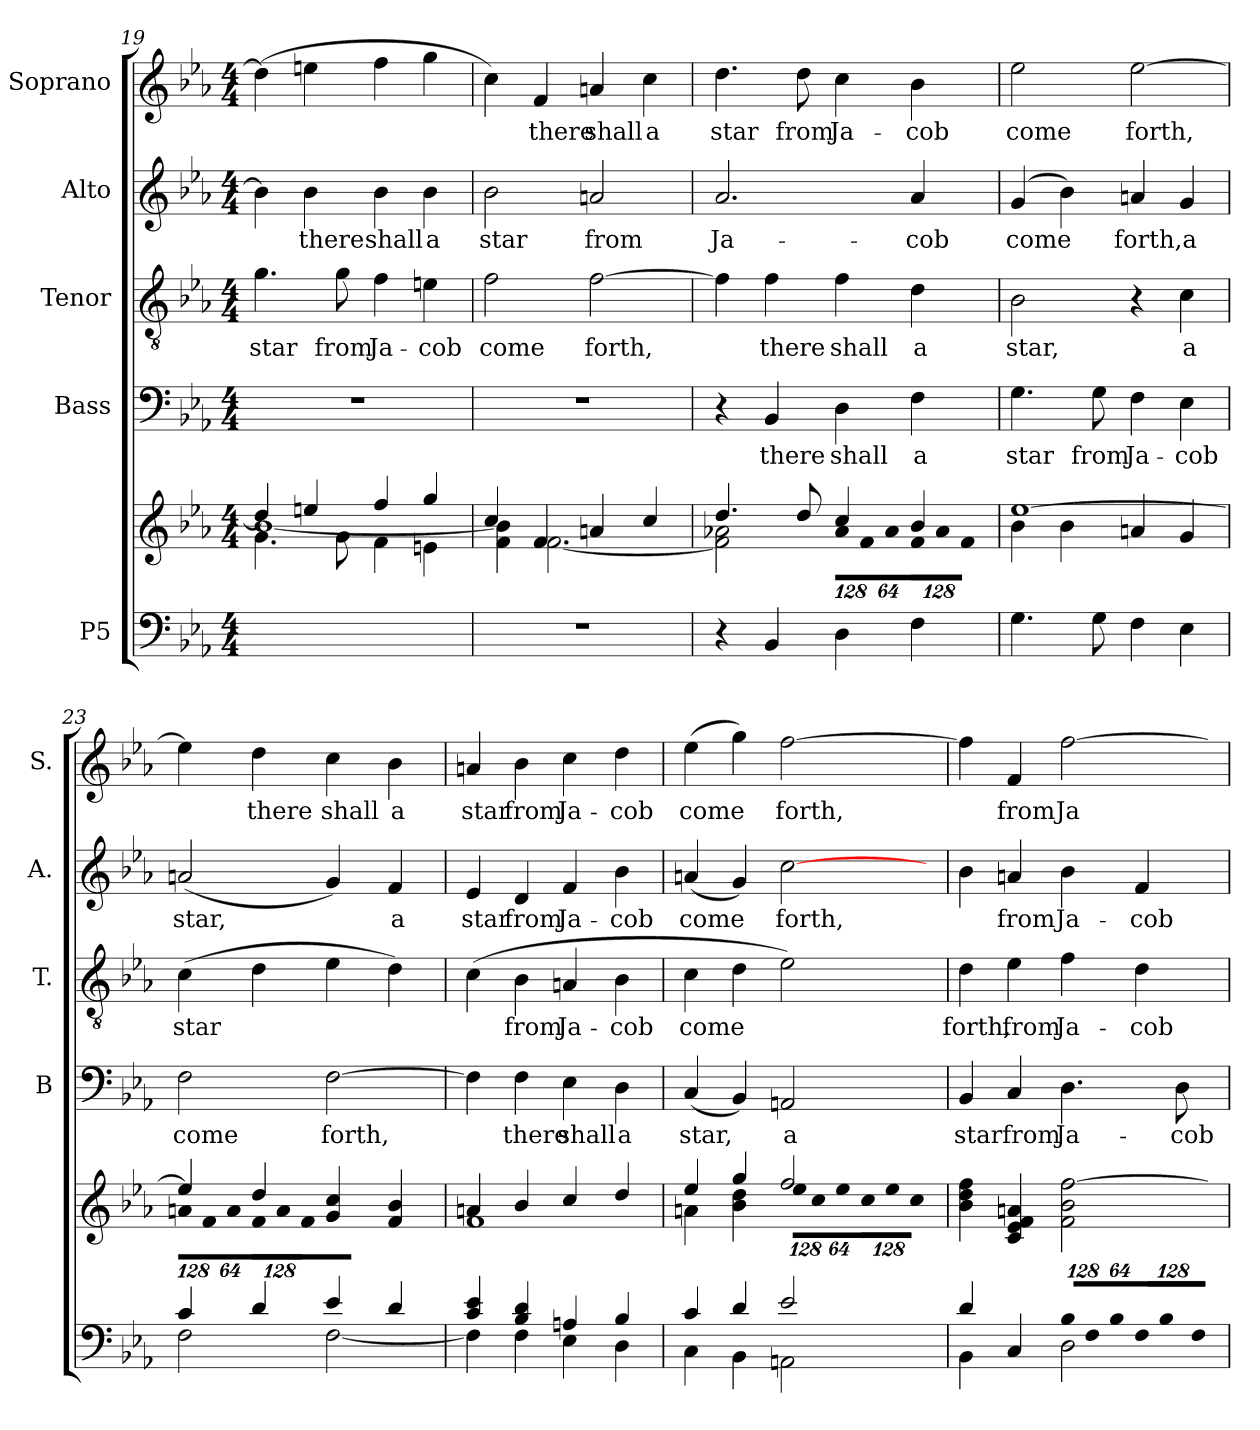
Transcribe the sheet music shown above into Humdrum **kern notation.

**kern	**kern	**kern	**text	**kern	**text	**kern	**text	**kern	**text
*part5	*part5	*part4	*part4	*part3	*part3	*part2	*part2	*part1	*part1
*staff6	*staff5	*staff4	*staff4	*staff3	*staff3	*staff2	*staff2	*staff1	*staff1
*I"P5	*	*I"Bass	*	*I"Tenor	*	*I"Alto	*	*I"Soprano	*
*	*	*I'B	*	*I'T.	*	*I'A.	*	*I'S.	*
!!LO:PB:g=z
*clefF4	*clefG2	*clefF4	*	*clefGv2	*	*clefG2	*	*clefG2	*
*	*	*	*	*ITrd7c12	*	*	*	*	*
*k[b-e-a-]	*k[b-e-a-]	*k[b-e-a-]	*	*k[b-e-a-]	*	*k[b-e-a-]	*	*k[b-e-a-]	*
*E-:	*E-:	*E-:	*	*E-:	*	*E-:	*	*E-:	*
*M4/4	*M4/4	*M4/4	*	*M4/4	*	*M4/4	*	*M4/4	*
=19	=19	=19	=19	=19	=19	=19	=19	=19	=19
*	*^	*	*	*	*	*	*	*	*
*	*	*^	*	*	*	*	*	*	*	*
!	!	!	!	!	!	!	!LO:LY:b:color=#000000	!	!	!	!
1ryy	4ddi/]	[1b-i	4.gi\	1r	.	4.Gi\	star	4b-i\]	.	(4ddi\]	.
!	!	!	!	!	!	!	!	!	!LO:LY:b:color=#000000	!	!
.	4eeni/	.	.	.	.	.	.	4b-i\	there	4eeni\	.
!	!	!	!	!	!	!	!LO:LY:b:color=#000000	!	!	!	!
.	.	.	8gi\	.	.	8Gi\	from	.	.	.	.
!	!	!	!	!	!	!	!LO:LY:b:color=#000000	!	!	!	!
!	!	!	!	!	!	!	!	!	!LO:LY:b:color=#000000	!	!
.	4ffi/	.	4fi\	.	.	4Fi\	Ja-	4b-i\	shall	4ffi\	.
!	!	!	!	!	!	!	!LO:LY:b:color=#000000	!	!	!	!
!	!	!	!	!	!	!	!	!	!LO:LY:b:color=#000000	!	!
.	4ggi/	.	4eni\	.	.	4Eni\	-cob	4b-i\	a	4ggi\	.
*	*	*v	*v	*	*	*	*	*	*	*	*
=20	=20	=20	=20	=20	=20	=20	=20	=20	=20	=20
*	*	*^	*	*	*	*	*	*	*	*
!	!	!	!	!	!	!	!LO:LY:b:color=#000000	!	!	!	!
*	*	*v	*v	*	*	*	*	*	*	*	*
*	*	*^	*	*	*	*	*	*	*	*
!	!	!	!	!	!	!	!	!	!LO:LY:b:color=#000000	!	!
*	*	*v	*v	*	*	*	*	*	*	*	*
1r	4cci/	4fi\ 4b-i]	1r	.	2Fi\	come	2b-i\	star	4cci\)	.
!	!	!	!	!	!	!	!	!	!	!LO:LY:b:color=#000000
.	4fi/	[2.fi\	.	.	.	.	.	.	4fi/	there
!	!	!	!	!	!	!LO:LY:b:color=#000000	!	!	!	!
!	!	!	!	!	!	!	!	!LO:LY:b:color=#000000	!	!
!	!	!	!	!	!	!	!	!	!	!LO:LY:b:color=#000000
.	4ani/	.	.	.	[2Fi\	forth,	2ani/	from	4ani/	shall
!	!	!	!	!	!	!	!	!	!	!LO:LY:b:color=#000000
.	4cci/	.	.	.	.	.	.	.	4cci\	a
=21	=21	=21	=21	=21	=21	=21	=21	=21	=21	=21
!	!	!	!	!	!	!	!	!LO:LY:b:color=#000000	!	!
!	!	!	!	!	!	!	!	!	!	!LO:LY:b:color=#000000
4r	4.ddi/	2fi\] 2a-Xi	4r	.	4Fi\]	.	2.a-i/	Ja-	4.ddi\	star
!	!	!	!	!LO:LY:b:color=#000000	!	!	!	!	!	!
!	!	!	!	!	!	!LO:LY:b:color=#000000	!	!	!	!
4BB-i/	.	.	4BB-i/	there	4Fi\	there	.	.	.	.
!	!	!	!	!	!	!	!	!	!	!LO:LY:b:color=#000000
.	8ddi/	.	.	.	.	.	.	.	8ddi\	from
*	*	*Xbrackettup	*	*	*	*	*	*	*	*
!	!	!LO:N:vis=8	!	!	!	!	!	!	!	!
!	!	!	!	!LO:LY:b:color=#000000	!	!	!	!	!	!
!	!	!	!	!	!	!LO:LY:b:color=#000000	!	!	!	!
!	!	!	!	!	!	!	!	!	!	!LO:LY:b:color=#000000
4Di\	4cci/	1024%85a-i\L	4Di\	shall	4Fi\	shall	.	.	4cci\	Ja-
!	!	!LO:N:vis=8	!	!	!	!	!	!	!	!
.	.	1024%85fi\	.	.	.	.	.	.	.	.
!	!	!LO:N:vis=8	!	!	!	!	!	!	!	!
.	.	512%43a-i\J	.	.	.	.	.	.	.	.
!	!	!LO:N:vis=8	!	!	!	!	!	!	!	!
!	!	!	!	!LO:LY:b:color=#000000	!	!	!	!	!	!
!	!	!	!	!	!	!LO:LY:b:color=#000000	!	!	!	!
!	!	!	!	!	!	!	!	!LO:LY:b:color=#000000	!	!
!	!	!	!	!	!	!	!	!	!	!LO:LY:b:color=#000000
4Fi\	4b-i/	1024%85fi\L	4Fi\	a	4Di\	a	4a-i/	-cob	4b-i\	-cob
!	!	!LO:N:vis=8	!	!	!	!	!	!	!	!
.	.	1024%85a-i\	.	.	.	.	.	.	.	.
!	!	!LO:N:vis=8	!	!	!	!	!	!	!	!
.	.	512%43fi\J	.	.	.	.	.	.	.	.
=22	=22	=22	=22	=22	=22	=22	=22	=22	=22	=22
!	!	!	!	!LO:LY:b:color=#000000	!	!	!	!	!	!
!	!	!	!	!	!	!LO:LY:b:color=#000000	!	!	!	!
!	!	!	!	!	!	!	!	!LO:LY:b:color=#000000	!	!
!	!	!	!	!	!	!	!	!	!	!LO:LY:b:color=#000000
4.Gi\	[1ee-i	4b-i\	4.Gi\	star	2BB-i\	star,	(4gi/	come	2ee-i\	come
.	.	4b-i\	.	.	.	.	4b-i\)	.	.	.
!	!	!	!	!LO:LY:b:color=#000000	!	!	!	!	!	!
8Gi\	.	.	8Gi\	from	.	.	.	.	.	.
!	!	!	!	!LO:LY:b:color=#000000	!	!	!	!	!	!
!	!	!	!	!	!	!	!	!LO:LY:b:color=#000000	!	!
!	!	!	!	!	!	!	!	!	!	!LO:LY:b:color=#000000
4Fi\	.	4ani/	4Fi\	Ja-	4r	.	4ani/	forth,	[2ee-i\	forth,
!	!	!	!	!LO:LY:b:color=#000000	!	!	!	!	!	!
!	!	!	!	!	!	!LO:LY:b:color=#000000	!	!	!	!
!	!	!	!	!	!	!	!	!LO:LY:b:color=#000000	!	!
4E-i\	.	4gi/	4E-i\	-cob	4Ci\	a	4gi/	a	.	.
=23	=23	=23	=23	=23	=23	=23	=23	=23	=23	=23
*^	*	*	*	*	*	*	*	*	*	*
!	!	!	!LO:N:vis=8	!	!	!	!	!	!	!	!
!	!	!	!	!	!LO:LY:b:color=#000000	!	!	!	!	!	!
!	!	!	!	!	!	!	!LO:LY:b:color=#000000	!	!	!	!
!	!	!	!	!	!	!	!	!	!LO:LY:b:color=#000000	!	!
4ci/	2Fi\	4ee-i/]	1024%85ani\L	2Fi\	come	(4Ci\	star	(2ani/	star,	4ee-i\]	.
!	!	!	!LO:N:vis=8	!	!	!	!	!	!	!	!
.	.	.	1024%85fi\	.	.	.	.	.	.	.	.
!	!	!	!LO:N:vis=8	!	!	!	!	!	!	!	!
.	.	.	512%43ai\J	.	.	.	.	.	.	.	.
!	!	!	!LO:N:vis=8	!	!	!	!	!	!	!	!
!	!	!	!	!	!	!	!	!	!	!	!LO:LY:b:color=#000000
4di/	.	4ddi/	1024%85fi\L	.	.	4Di\	.	.	.	4ddi\	there
!	!	!	!LO:N:vis=8	!	!	!	!	!	!	!	!
.	.	.	1024%85ai\	.	.	.	.	.	.	.	.
!	!	!	!LO:N:vis=8	!	!	!	!	!	!	!	!
.	.	.	512%43fi\J	.	.	.	.	.	.	.	.
!	!	!	!	!	!LO:LY:b:color=#000000	!	!	!	!	!	!
!	!	!	!	!	!	!	!	!	!	!	!LO:LY:b:color=#000000
4e-i/	[2Fi\	4gi/ 4cci	2ryy	[2Fi\	forth,	4E-i\	.	4gi/)	.	4cci\	shall
!	!	!	!	!	!	!	!	!	!LO:LY:b:color=#000000	!	!
!	!	!	!	!	!	!	!	!	!	!	!LO:LY:b:color=#000000
4di/	.	4fi/ 4b-i	.	.	.	4Di\)	.	4fi/	a	4b-i\	a
!!LO:LB:g=z
=24	=24	=24	=24	=24	=24	=24	=24	=24	=24	=24	=24
!	!	!	!	!	!	!	!	!	!LO:LY:b:color=#000000	!	!
!	!	!	!	!	!	!	!	!	!	!	!LO:LY:b:color=#000000
4ci/ 4e-i	4Fi\]	4ani/	1fi	4Fi\]	.	(4Ci\	.	4e-i/	star	4ani/	star
!	!	!	!	!	!LO:LY:b:color=#000000	!	!	!	!	!	!
!	!	!	!	!	!	!	!LO:LY:b:color=#000000	!	!	!	!
!	!	!	!	!	!	!	!	!	!LO:LY:b:color=#000000	!	!
!	!	!	!	!	!	!	!	!	!	!	!LO:LY:b:color=#000000
4B-i/ 4di	4Fi\	4b-i/	.	4Fi\	there	4BB-i\	from	4di/	from	4b-i\	from
!	!	!	!	!	!LO:LY:b:color=#000000	!	!	!	!	!	!
!	!	!	!	!	!	!	!LO:LY:b:color=#000000	!	!	!	!
!	!	!	!	!	!	!	!	!	!LO:LY:b:color=#000000	!	!
!	!	!	!	!	!	!	!	!	!	!	!LO:LY:b:color=#000000
4Ani/	4E-i\	4cci/	.	4E-i\	shall	4AAni/	Ja-	4fi/	Ja-	4cci\	Ja-
!	!	!	!	!	!LO:LY:b:color=#000000	!	!	!	!	!	!
!	!	!	!	!	!	!	!LO:LY:b:color=#000000	!	!	!	!
!	!	!	!	!	!	!	!	!	!LO:LY:b:color=#000000	!	!
!	!	!	!	!	!	!	!	!	!	!	!LO:LY:b:color=#000000
4B-i/	4Di\	4ddi/	.	4Di\	a	4BB-i\	-cob	4b-i\	-cob	4ddi\	-cob
=25	=25	=25	=25	=25	=25	=25	=25	=25	=25	=25	=25
!	!	!	!	!	!LO:LY:b:color=#000000	!	!	!	!	!	!
!	!	!	!	!	!	!	!LO:LY:b:color=#000000	!	!	!	!
!	!	!	!	!	!	!	!	!	!LO:LY:b:color=#000000	!	!
!	!	!	!	!	!	!	!	!	!	!	!LO:LY:b:color=#000000
4ci/	4Ci\	4ee-i/	4ani\	(4Ci/	star,	4Ci\	come	(4ani/	come	(4ee-i\	come
4di/	4BB-i\	4ggi/	4b-i\ 4ddi	4BB-i/)	.	4Di\	.	4gi/)	.	4ggi\)	.
!	!	!	!LO:N:vis=8	!	!	!	!	!	!	!	!
!	!	!	!	!	!LO:LY:b:color=#000000	!	!	!	!	!	!
!	!	!	!	!	!	!	!	!	!LO:LY:b:color=#000000	!	!
!	!	!	!	!	!	!	!	!	!	!	!LO:LY:b:color=#000000
2e-i/	2AAni\	2ffi/	1024%85ee-i\L	2AAni/	a	2E-i\)	.	[2cci\	forth,	[2ffi\	forth,
!	!	!	!LO:N:vis=8	!	!	!	!	!	!	!	!
.	.	.	1024%85cci\	.	.	.	.	.	.	.	.
!	!	!	!LO:N:vis=8	!	!	!	!	!	!	!	!
.	.	.	512%43ee-i\J	.	.	.	.	.	.	.	.
!	!	!	!LO:N:vis=8	!	!	!	!	!	!	!	!
.	.	.	1024%85cci\L	.	.	.	.	.	.	.	.
!	!	!	!LO:N:vis=8	!	!	!	!	!	!	!	!
.	.	.	1024%85ee-i\	.	.	.	.	.	.	.	.
!	!	!	!LO:N:vis=8	!	!	!	!	!	!	!	!
.	.	.	512%43cci\J	.	.	.	.	.	.	.	.
*	*	*v	*v	*	*	*	*	*	*	*	*
=26	=26	=26	=26	=26	=26	=26	=26	=26	=26	=26
*	*	*^	*	*	*	*	*	*	*	*
!	!	!	!	!	!LO:LY:b:color=#000000	!	!	!	!	!	!
*	*	*v	*v	*	*	*	*	*	*	*	*
*	*	*^	*	*	*	*	*	*	*	*
!	!	!	!	!	!	!	!LO:LY:b:color=#000000	!	!	!	!
*	*	*v	*v	*	*	*	*	*	*	*	*
4di/	4BB-i\	4b-i\ 4ddi 4ffi	4BB-i/	star	4Di\	forth,	4b-i\	.	4ffi\]	.
!	!	!	!	!LO:LY:b:color=#000000	!	!	!	!	!	!
!	!	!	!	!	!	!LO:LY:b:color=#000000	!	!	!	!
!	!	!	!	!	!	!	!	!LO:LY:b:color=#000000	!	!
!	!	!	!	!	!	!	!	!	!	!LO:LY:b:color=#000000
4ryy	4Ci/	4ci/ 4e-i 4fi 4ani	4Ci/	from	4E-i\	from	4ani/	from	4fi/	from
*Xbrackettup	*	*	*	*	*	*	*	*	*	*
!LO:N:vis=8	!	!	!	!	!	!	!	!	!	!
!	!	!	!	!LO:LY:b:color=#000000	!	!	!	!	!	!
!	!	!	!	!	!	!LO:LY:b:color=#000000	!	!	!	!
!	!	!	!	!	!	!	!	!LO:LY:b:color=#000000	!	!
!	!	!	!	!	!	!	!	!	!	!LO:LY:b:color=#000000
1024%85B-i/L	2Di\	2fi\ 2b-i [2ffi	4.Di\	Ja-	4Fi\	Ja-	4b-i\	Ja-	[2ffi\	Ja-
!LO:N:vis=8	!	!	!	!	!	!	!	!	!	!
1024%85Fi/	.	.	.	.	.	.	.	.	.	.
!LO:N:vis=8	!	!	!	!	!	!	!	!	!	!
512%43B-i/J	.	.	.	.	.	.	.	.	.	.
!LO:N:vis=8	!	!	!	!	!	!	!	!	!	!
!	!	!	!	!	!	!LO:LY:b:color=#000000	!	!	!	!
!	!	!	!	!	!	!	!	!LO:LY:b:color=#000000	!	!
1024%85Fi/L	.	.	.	.	4Di\	-cob	4fi/	-cob	.	.
!LO:N:vis=8	!	!	!	!	!	!	!	!	!	!
1024%85B-i/	.	.	.	.	.	.	.	.	.	.
!	!	!	!	!LO:LY:b:color=#000000	!	!	!	!	!	!
.	.	.	8Di\	-cob	.	.	.	.	.	.
!LO:N:vis=8	!	!	!	!	!	!	!	!	!	!
512%43Fi/J	.	.	.	.	.	.	.	.	.	.
*v	*v	*	*	*	*	*	*	*	*	*
=	=	=	=	=	=	=	=	=	=
*-	*-	*-	*-	*-	*-	*-	*-	*-	*-
